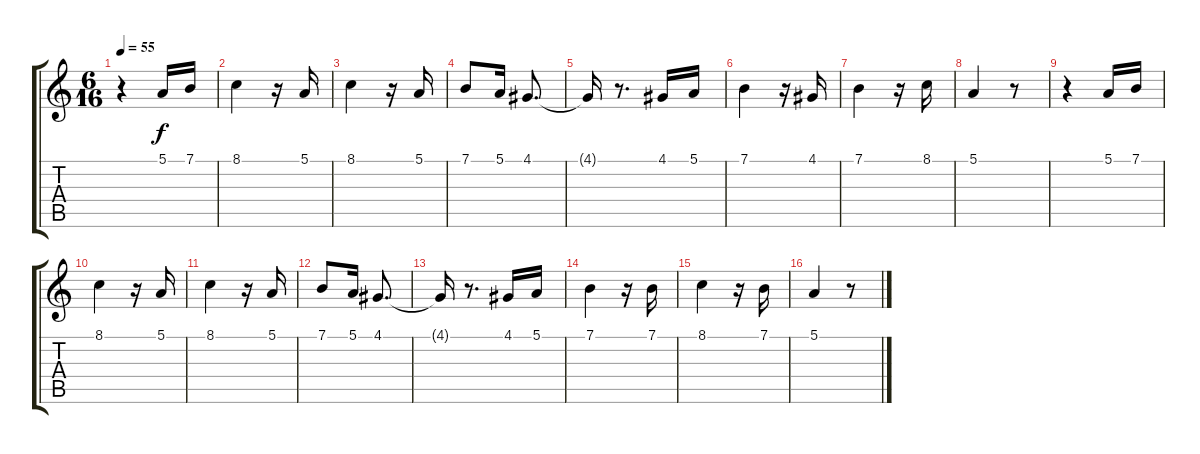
\track "" {instrument acousticgrandpiano}
\staff {score tabs}
\tuning (E4 B3 G3 D3 A2 E2) {hide}
\ts (6 16)
\tempo 55
\clef g2
\ks c
r.4{dy f} 5.1.16 7.1.16 |
8.1.4 r.16 5.1.16 |
8.1.4 r.16 5.1.16 |
7.1.8 5.1.16 4.1.8{d} |
4.1{t}.16 r.8{d} 4.1.16 5.1.16 |
7.1.4 r.16 4.1.16 |
7.1.4 r.16 8.1.16 |
5.1.4 r.8 |
r.4 5.1.16 7.1.16 |
8.1.4 r.16 5.1.16 |
8.1.4 r.16 5.1.16 |
7.1.8 5.1.16 4.1.8{d} |
4.1{t}.16 r.8{d} 4.1.16 5.1.16 |
7.1.4 r.16 7.1.16 |
8.1.4 r.16 7.1.16 |
5.1.4 r.8
